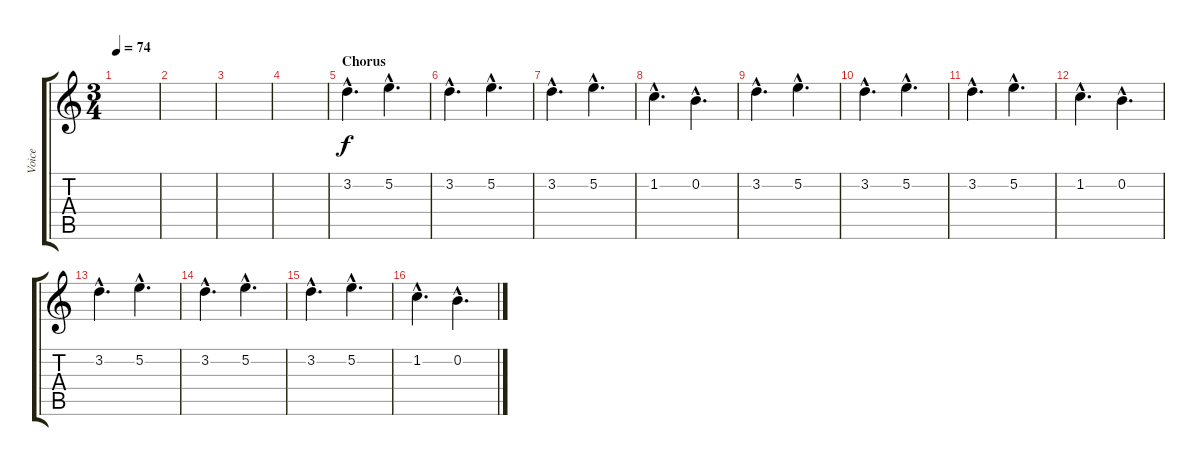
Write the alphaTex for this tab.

\track ("Voice" "Voice") {instrument contrabass}
\staff {score tabs}
\tuning (E4 B3 G3 D3 A2 E2) {hide}
\ts (3 4)
\tempo 74
\clef g2
\ks c
|
|
|
|
\section ("" "Chorus")
3.2{hac}.4{d} 5.2{hac}.4{d} |
3.2{hac}.4{d} 5.2{hac}.4{d} |
3.2{hac}.4{d} 5.2{hac}.4{d} |
1.2{hac}.4{d} 0.2{hac}.4{d} |
3.2{hac}.4{d} 5.2{hac}.4{d} |
3.2{hac}.4{d} 5.2{hac}.4{d} |
3.2{hac}.4{d} 5.2{hac}.4{d} |
1.2{hac}.4{d} 0.2{hac}.4{d} |
3.2{hac}.4{d} 5.2{hac}.4{d} |
3.2{hac}.4{d} 5.2{hac}.4{d} |
3.2{hac}.4{d} 5.2{hac}.4{d} |
1.2{hac}.4{d} 0.2{hac}.4{d}
